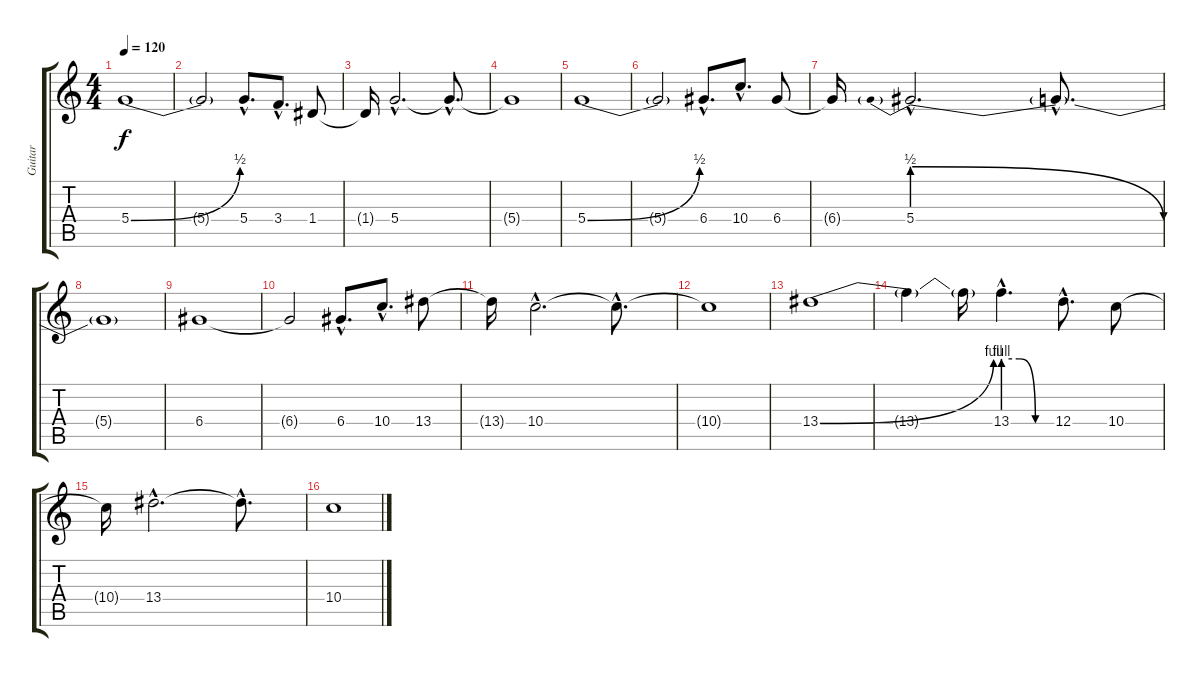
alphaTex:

\track ("Guitar" "Guitar") {instrument distortionguitar}
\staff {score tabs}
\tuning (E4 B3 G3 D3 A2 E2) {hide}
\ts (4 4)
\tempo 120
\clef g2
\ks c
5.4{be (bend 0 0 60 2)}.1{dy f} |
5.4{t}.2 5.4{hac}.8{d} 3.4{hac}.8{d} 1.4.8 |
1.4{t}.16 5.4{hac}.2{d} 5.4{hac t}.8{d} |
5.4{t}.1 |
5.4{be (bend 0 0 60 2)}.1 |
5.4{t}.2 6.4{hac}.8{d} 10.4{hac}.8{d} 6.4.8 |
6.4{t}.16 5.4{be (prebendrelease 0 2 60 0) hac}.2{d} 5.4{hac t}.8{d} |
5.4{t}.1 |
6.4.1 |
6.4{t}.2 6.4{hac}.8{d} 10.4{hac}.8{d} 13.4.8 |
13.4{t}.16 10.4{hac}.2{d} 10.4{hac t}.8{d} |
10.4{t}.1 |
13.4{be (bend 0 0 60 4)}.1 |
13.4{t}.4 13.4{t}.16 13.4{be (custom 0 4 20 4 40 0 60 0) hac}.4{d} 12.4{hac}.8{d} 10.4.8 |
10.4{t}.16 13.4{hac}.2{d} 13.4{hac t}.8{d} |
10.4.1
